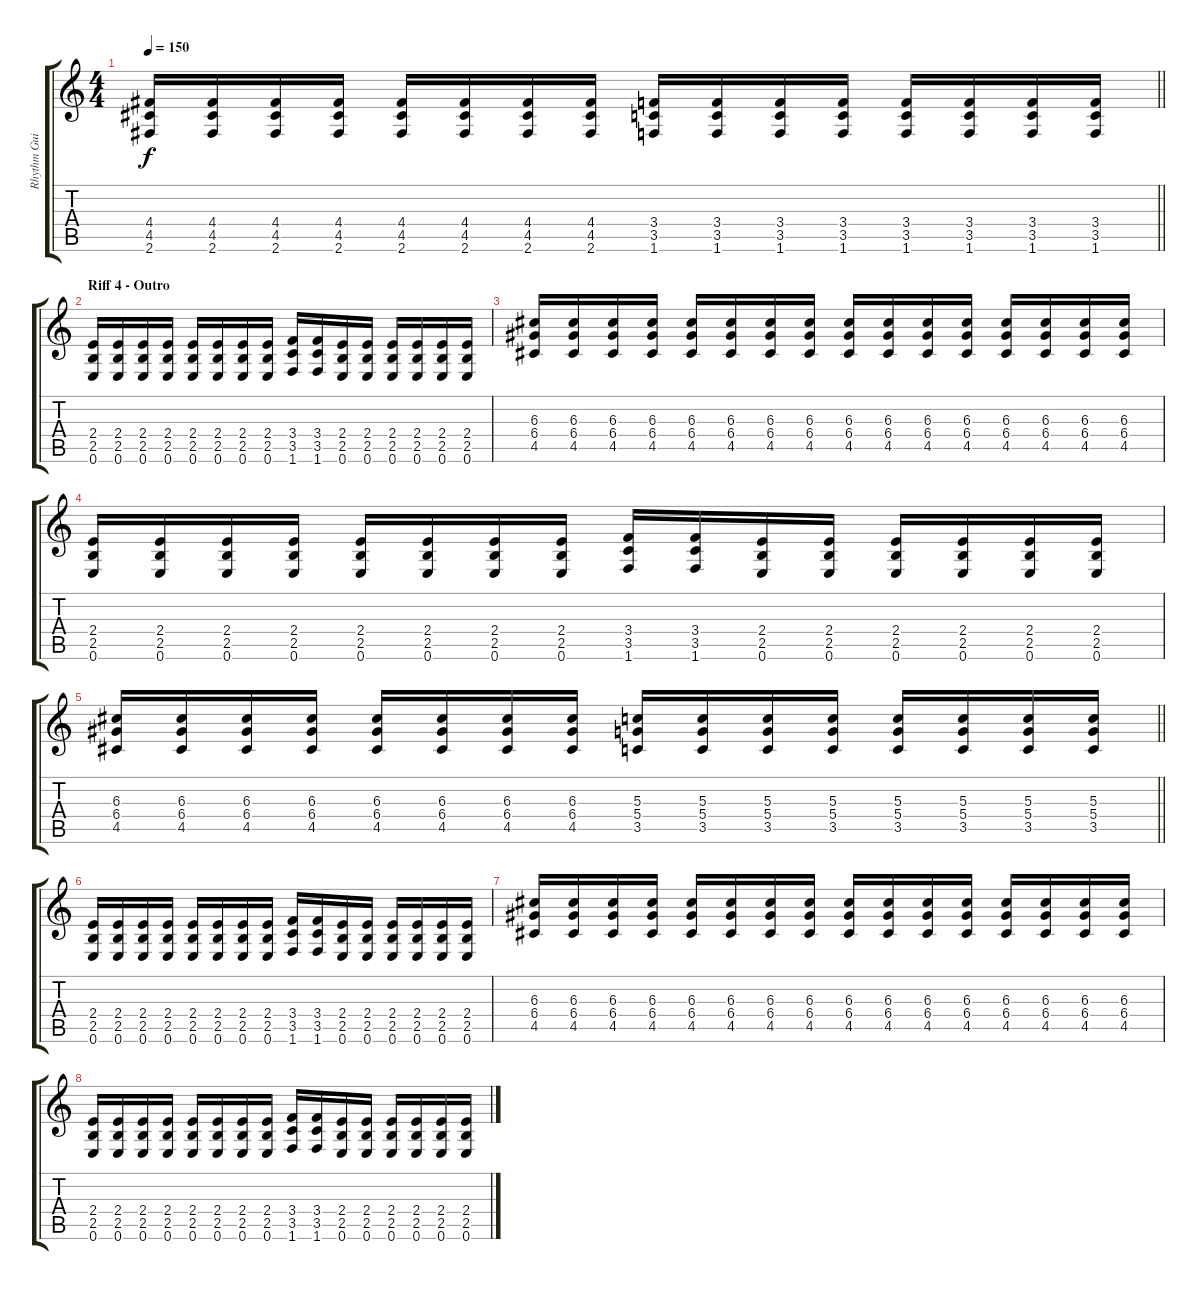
\track ("Rhythm Guitar" "Rhythm Gui") {instrument overdrivenguitar}
\staff {score tabs}
\tuning (E4 B3 G3 D3 A2 E2) {hide}
\ts (4 4)
\tempo 150
\clef g2
\barLineRight lightlight
\ks c
(4.4 4.5 2.6).16{dy f} (4.4 4.5 2.6).16 (4.4 4.5 2.6).16 (4.4 4.5 2.6).16 (4.4 4.5 2.6).16 (4.4 4.5 2.6).16 (4.4 4.5 2.6).16 (4.4 4.5 2.6).16 (3.4 3.5 1.6).16 (3.4 3.5 1.6).16 (3.4 3.5 1.6).16 (3.4 3.5 1.6).16 (3.4 3.5 1.6).16 (3.4 3.5 1.6).16 (3.4 3.5 1.6).16 (3.4 3.5 1.6).16 |
\section ("" "Riff 4 - Outro")
(2.4 2.5 0.6).16 (2.4 2.5 0.6).16 (2.4 2.5 0.6).16 (2.4 2.5 0.6).16 (2.4 2.5 0.6).16 (2.4 2.5 0.6).16 (2.4 2.5 0.6).16 (2.4 2.5 0.6).16 (3.4 3.5 1.6).16 (3.4 3.5 1.6).16 (2.4 2.5 0.6).16 (2.4 2.5 0.6).16 (2.4 2.5 0.6).16 (2.4 2.5 0.6).16 (2.4 2.5 0.6).16 (2.4 2.5 0.6).16 |
(6.3 6.4 4.5).16 (6.3 6.4 4.5).16 (6.3 6.4 4.5).16 (6.3 6.4 4.5).16 (6.3 6.4 4.5).16 (6.3 6.4 4.5).16 (6.3 6.4 4.5).16 (6.3 6.4 4.5).16 (6.3 6.4 4.5).16 (6.3 6.4 4.5).16 (6.3 6.4 4.5).16 (6.3 6.4 4.5).16 (6.3 6.4 4.5).16 (6.3 6.4 4.5).16 (6.3 6.4 4.5).16 (6.3 6.4 4.5).16 |
(2.4 2.5 0.6).16 (2.4 2.5 0.6).16 (2.4 2.5 0.6).16 (2.4 2.5 0.6).16 (2.4 2.5 0.6).16 (2.4 2.5 0.6).16 (2.4 2.5 0.6).16 (2.4 2.5 0.6).16 (3.4 3.5 1.6).16 (3.4 3.5 1.6).16 (2.4 2.5 0.6).16 (2.4 2.5 0.6).16 (2.4 2.5 0.6).16 (2.4 2.5 0.6).16 (2.4 2.5 0.6).16 (2.4 2.5 0.6).16 |
\barLineRight lightlight
(6.3 6.4 4.5).16 (6.3 6.4 4.5).16 (6.3 6.4 4.5).16 (6.3 6.4 4.5).16 (6.3 6.4 4.5).16 (6.3 6.4 4.5).16 (6.3 6.4 4.5).16 (6.3 6.4 4.5).16 (5.3 5.4 3.5).16 (5.3 5.4 3.5).16 (5.3 5.4 3.5).16 (5.3 5.4 3.5).16 (5.3 5.4 3.5).16 (5.3 5.4 3.5).16 (5.3 5.4 3.5).16 (5.3 5.4 3.5).16 |
(2.4 2.5 0.6).16 (2.4 2.5 0.6).16 (2.4 2.5 0.6).16 (2.4 2.5 0.6).16 (2.4 2.5 0.6).16 (2.4 2.5 0.6).16 (2.4 2.5 0.6).16 (2.4 2.5 0.6).16 (3.4 3.5 1.6).16 (3.4 3.5 1.6).16 (2.4 2.5 0.6).16 (2.4 2.5 0.6).16 (2.4 2.5 0.6).16 (2.4 2.5 0.6).16 (2.4 2.5 0.6).16 (2.4 2.5 0.6).16 |
(6.3 6.4 4.5).16 (6.3 6.4 4.5).16 (6.3 6.4 4.5).16 (6.3 6.4 4.5).16 (6.3 6.4 4.5).16 (6.3 6.4 4.5).16 (6.3 6.4 4.5).16 (6.3 6.4 4.5).16 (6.3 6.4 4.5).16 (6.3 6.4 4.5).16 (6.3 6.4 4.5).16 (6.3 6.4 4.5).16 (6.3 6.4 4.5).16 (6.3 6.4 4.5).16 (6.3 6.4 4.5).16 (6.3 6.4 4.5).16 |
(2.4 2.5 0.6).16 (2.4 2.5 0.6).16 (2.4 2.5 0.6).16 (2.4 2.5 0.6).16 (2.4 2.5 0.6).16 (2.4 2.5 0.6).16 (2.4 2.5 0.6).16 (2.4 2.5 0.6).16 (3.4 3.5 1.6).16 (3.4 3.5 1.6).16 (2.4 2.5 0.6).16 (2.4 2.5 0.6).16 (2.4 2.5 0.6).16 (2.4 2.5 0.6).16 (2.4 2.5 0.6).16 (2.4 2.5 0.6).16
